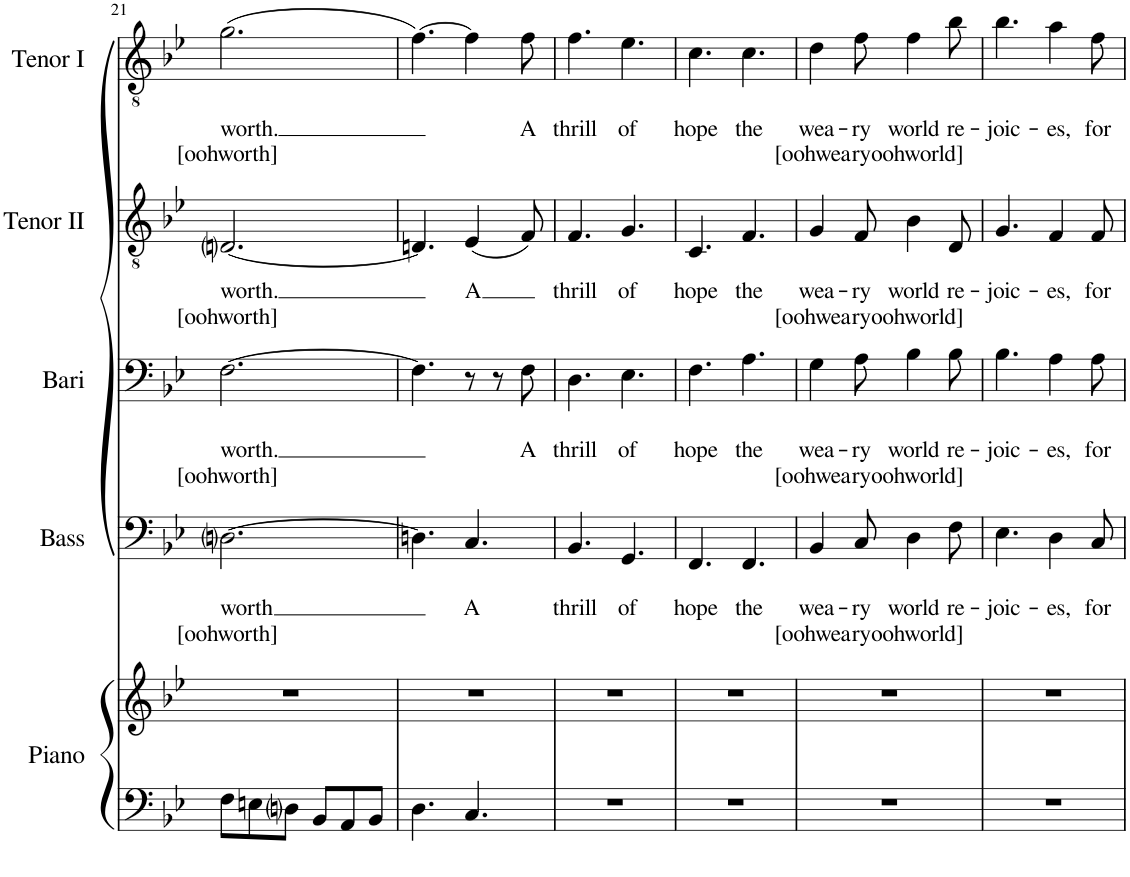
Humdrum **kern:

**kern	**kern	**kern	**text	**text	**text	**kern	**text	**text	**text	**kern	**text	**text	**text	**kern	**text	**text	**text
*part5	*part5	*part4	*part4	*part4	*part4	*part3	*part3	*part3	*part3	*part2	*part2	*part2	*part2	*part1	*part1	*part1	*part1
*staff6	*staff5	*staff4	*staff4	*staff4	*staff4	*staff3	*staff3	*staff3	*staff3	*staff2	*staff2	*staff2	*staff2	*staff1	*staff1	*staff1	*staff1
*I"Piano	*	*I"Bass	*	*	*	*I"Baritone	*	*	*	*I"Tenor II	*	*	*	*I"Tenor I	*	*	*
*I'Piano	*	*I'Bass	*	*	*	*I'Bari	*	*	*	*I'Tenor II	*	*	*	*I'Tenor I	*	*	*
!!LO:PB:g=z
*clefF4	*clefG2	*clefF4	*	*	*	*clefF4	*	*	*	*clefGv2	*	*	*	*clefGv2	*	*	*
*k[b-e-]	*k[b-e-]	*k[b-e-]	*	*	*	*k[b-e-]	*	*	*	*k[b-e-]	*	*	*	*k[b-e-]	*	*	*
*M6/8	*M6/8	*M6/8	*	*	*	*M6/8	*	*	*	*M6/8	*	*	*	*M6/8	*	*	*
=21	=21	=21	=21	=21	=21	=21	=21	=21	=21	=21	=21	=21	=21	=21	=21	=21	=21
!	!	!	!	!LO:LY:b	!LO:LY:b	!	!	!LO:LY:b	!LO:LY:b	!	!	!LO:LY:b	!LO:LY:b	!	!	!LO:LY:b	!LO:LY:b
8F\L	2.r	[2.Dni\	.	worth	[oohworth]	[2.F\	.	worth.	[oohworth]	[2.Dni/	.	worth.	[oohworth]	(2.g\	.	worth.	[oohworth]
8En\	.	.	.	.	.	.	.	.	.	.	.	.	.	.	.	.	.
8Dni\J	.	.	.	.	.	.	.	.	.	.	.	.	.	.	.	.	.
8BB-/L	.	.	.	.	.	.	.	.	.	.	.	.	.	.	.	.	.
8AA/	.	.	.	.	.	.	.	.	.	.	.	.	.	.	.	.	.
8BB-/J	.	.	.	.	.	.	.	.	.	.	.	.	.	.	.	.	.
=22	=22	=22	=22	=22	=22	=22	=22	=22	=22	=22	=22	=22	=22	=22	=22	=22	=22
4.D\	2.r	4.Dn\]	.	.	.	4.F\]	.	.	.	4.Dn/]	.	.	.	[4.f\)	.	.	.
!	!	!	!	!LO:LY:b	!	!	!	!	!	!	!	!LO:LY:b	!	!	!	!	!
4.C/	.	4.C/	.	A	.	8r	.	.	.	(4E-/	.	A	.	4f\]	.	.	.
.	.	.	.	.	.	8r	.	.	.	.	.	.	.	.	.	.	.
!	!	!	!	!	!	!	!	!LO:LY:b	!	!	!	!	!	!	!	!LO:LY:b	!
.	.	.	.	.	.	8F\	.	A	.	8F/)	.	.	.	8f\	.	A	.
=23	=23	=23	=23	=23	=23	=23	=23	=23	=23	=23	=23	=23	=23	=23	=23	=23	=23
!	!	!	!	!LO:LY:b	!	!	!	!LO:LY:b	!	!	!	!LO:LY:b	!	!	!	!LO:LY:b	!
2.r	2.r	4.BB-/	.	thrill	.	4.D\	.	thrill	.	4.F/	.	thrill	.	4.f\	.	thrill	.
!	!	!	!	!LO:LY:b	!	!	!	!LO:LY:b	!	!	!	!LO:LY:b	!	!	!	!LO:LY:b	!
.	.	4.GG/	.	of	.	4.E-\	.	of	.	4.G/	.	of	.	4.e-\	.	of	.
=24	=24	=24	=24	=24	=24	=24	=24	=24	=24	=24	=24	=24	=24	=24	=24	=24	=24
!	!	!	!	!LO:LY:b	!	!	!	!LO:LY:b	!	!	!	!LO:LY:b	!	!	!	!LO:LY:b	!
2.r	2.r	4.FF/	.	hope	.	4.F\	.	hope	.	4.C/	.	hope	.	4.c\	.	hope	.
!	!	!	!	!LO:LY:b	!	!	!	!LO:LY:b	!	!	!	!LO:LY:b	!	!	!	!LO:LY:b	!
.	.	4.FF/	.	the	.	4.A\	.	the	.	4.F/	.	the	.	4.c\	.	the	.
=25	=25	=25	=25	=25	=25	=25	=25	=25	=25	=25	=25	=25	=25	=25	=25	=25	=25
!	!	!	!	!LO:LY:b	!LO:LY:b	!	!	!LO:LY:b	!LO:LY:b	!	!	!LO:LY:b	!LO:LY:b	!	!	!LO:LY:b	!LO:LY:b
2.r	2.r	4BB-/	.	wea-	[oohwea-	4G\	.	wea-	[oohwea-	4G/	.	wea-	[oohwea-	4d\	.	wea-	[oohwea-
!	!	!	!	!LO:LY:b	!LO:LY:b	!	!	!LO:LY:b	!LO:LY:b	!	!	!LO:LY:b	!LO:LY:b	!	!	!LO:LY:b	!LO:LY:b
.	.	8C/	.	-ry	-ry	8A\	.	-ry	-ry	8F/	.	-ry	-ry	8f\	.	-ry	-ry
!	!	!	!	!LO:LY:b	!LO:LY:b	!	!	!LO:LY:b	!LO:LY:b	!	!	!LO:LY:b	!LO:LY:b	!	!	!LO:LY:b	!LO:LY:b
.	.	4D\	.	world	oohworld]	4B-\	.	world	oohworld]	4B-\	.	world	oohworld]	4f\	.	world	oohworld]
!	!	!	!	!LO:LY:b	!	!	!	!LO:LY:b	!	!	!	!LO:LY:b	!	!	!	!LO:LY:b	!
.	.	8F\	.	re-	.	8B-\	.	re-	.	8D/	.	re-	.	8b-\	.	re-	.
=26	=26	=26	=26	=26	=26	=26	=26	=26	=26	=26	=26	=26	=26	=26	=26	=26	=26
!	!	!	!	!LO:LY:b	!	!	!	!LO:LY:b	!	!	!	!LO:LY:b	!	!	!	!LO:LY:b	!
2.r	2.r	4.E-\	.	-joic-	.	4.B-\	.	-joic-	.	4.G/	.	-joic-	.	4.b-\	.	-joic-	.
!	!	!	!	!LO:LY:b	!	!	!	!LO:LY:b	!	!	!	!LO:LY:b	!	!	!	!LO:LY:b	!
.	.	4D\	.	-es,	.	4A\	.	-es,	.	4F/	.	-es,	.	4a\	.	-es,	.
!	!	!	!	!LO:LY:b	!	!	!	!LO:LY:b	!	!	!	!LO:LY:b	!	!	!	!LO:LY:b	!
.	.	8C/	.	for	.	8A\	.	for	.	8F/	.	for	.	8f\	.	for	.
=	=	=	=	=	=	=	=	=	=	=	=	=	=	=	=	=	=
*-	*-	*-	*-	*-	*-	*-	*-	*-	*-	*-	*-	*-	*-	*-	*-	*-	*-
